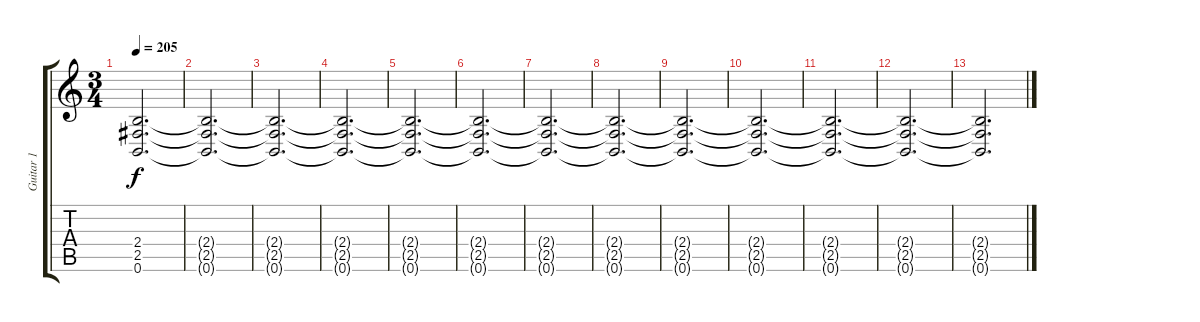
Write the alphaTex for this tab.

\track ("Guitar 1" "Guitar 1") {instrument distortionguitar}
\staff {score tabs}
\tuning (B3 Gb3 D3 A2 E2 B1) {hide}
\ts (3 4)
\tempo 205
\clef g2
\ks c
(2.4 2.5 0.6).2{d dy f volume 10} |
(2.4{t} 2.5{t} 0.6{t}).2{d} |
(2.4{t} 2.5{t} 0.6{t}).2{d} |
(2.4{t} 2.5{t} 0.6{t}).2{d} |
(2.4{t} 2.5{t} 0.6{t}).2{d} |
(2.4{t} 2.5{t} 0.6{t}).2{d volume 0} |
(2.4{t} 2.5{t} 0.6{t}).2{d} |
(2.4{t} 2.5{t} 0.6{t}).2{d} |
(2.4{t} 2.5{t} 0.6{t}).2{d} |
(2.4{t} 2.5{t} 0.6{t}).2{d} |
(2.4{t} 2.5{t} 0.6{t}).2{d} |
(2.4{t} 2.5{t} 0.6{t}).2{d} |
(2.4{t} 2.5{t} 0.6{t}).2{d}
